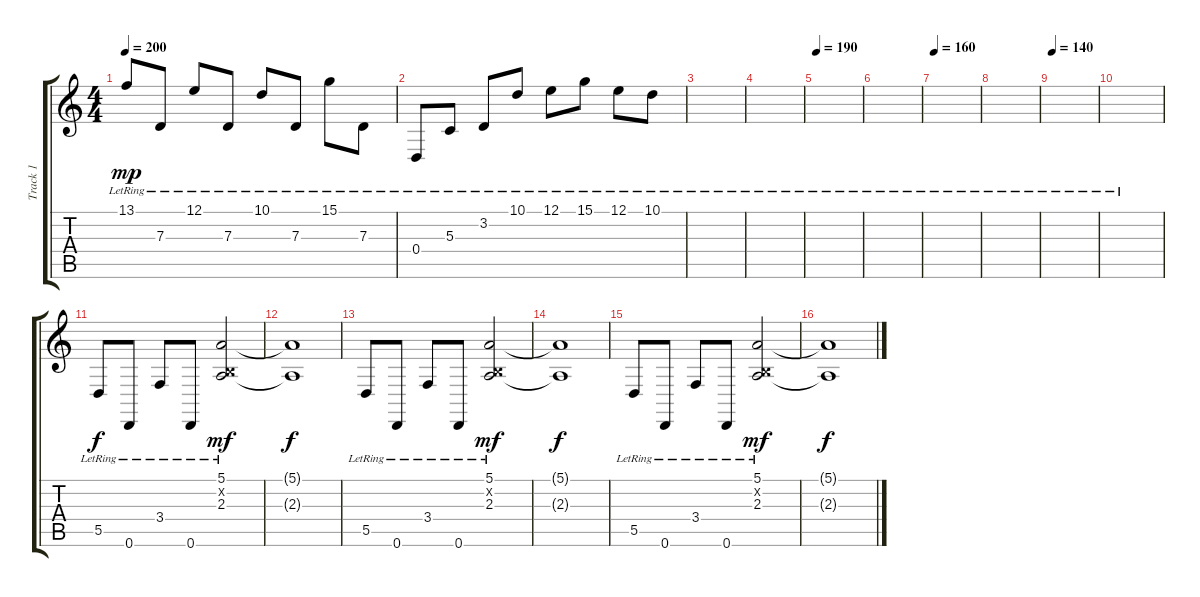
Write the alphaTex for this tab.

\track ("Track 1" "Track 1") {instrument brightacousticpiano}
\staff {score tabs}
\tuning (E4 B3 G3 D3 A2 D2) {hide}
\ts (4 4)
\tempo 200
\clef g2
\ks c
13.1{lr}.8{dy mp} 7.3{lr}.8 12.1{lr}.8 7.3{lr}.8 10.1{lr}.8 7.3{lr}.8 15.1{lr}.8 7.3{lr}.8 |
0.4{lr}.8 5.3{lr}.8 3.2{lr}.8 10.1{lr}.8 12.1{lr}.8 15.1{lr}.8 12.1{lr}.8 10.1{lr}.8 |
|
|
\tempo 190
|
|
\tempo 160
|
|
\tempo 140
|
|
5.5{lr}.8{dy f} 0.6{lr}.8 3.4{lr}.8 0.6{lr}.8 (5.1{lr} 0.2{x} 2.3{lr}).2{dy mf} |
(5.1{t} 2.3{t}).1{dy f} |
5.5{lr}.8 0.6{lr}.8 3.4{lr}.8 0.6{lr}.8 (5.1{lr} 0.2{x} 2.3{lr}).2{dy mf} |
(5.1{t} 2.3{t}).1{dy f} |
5.5{lr}.8 0.6{lr}.8 3.4{lr}.8 0.6{lr}.8 (5.1{lr} 0.2{x} 2.3{lr}).2{dy mf} |
(5.1{t} 2.3{t}).1{dy f}
